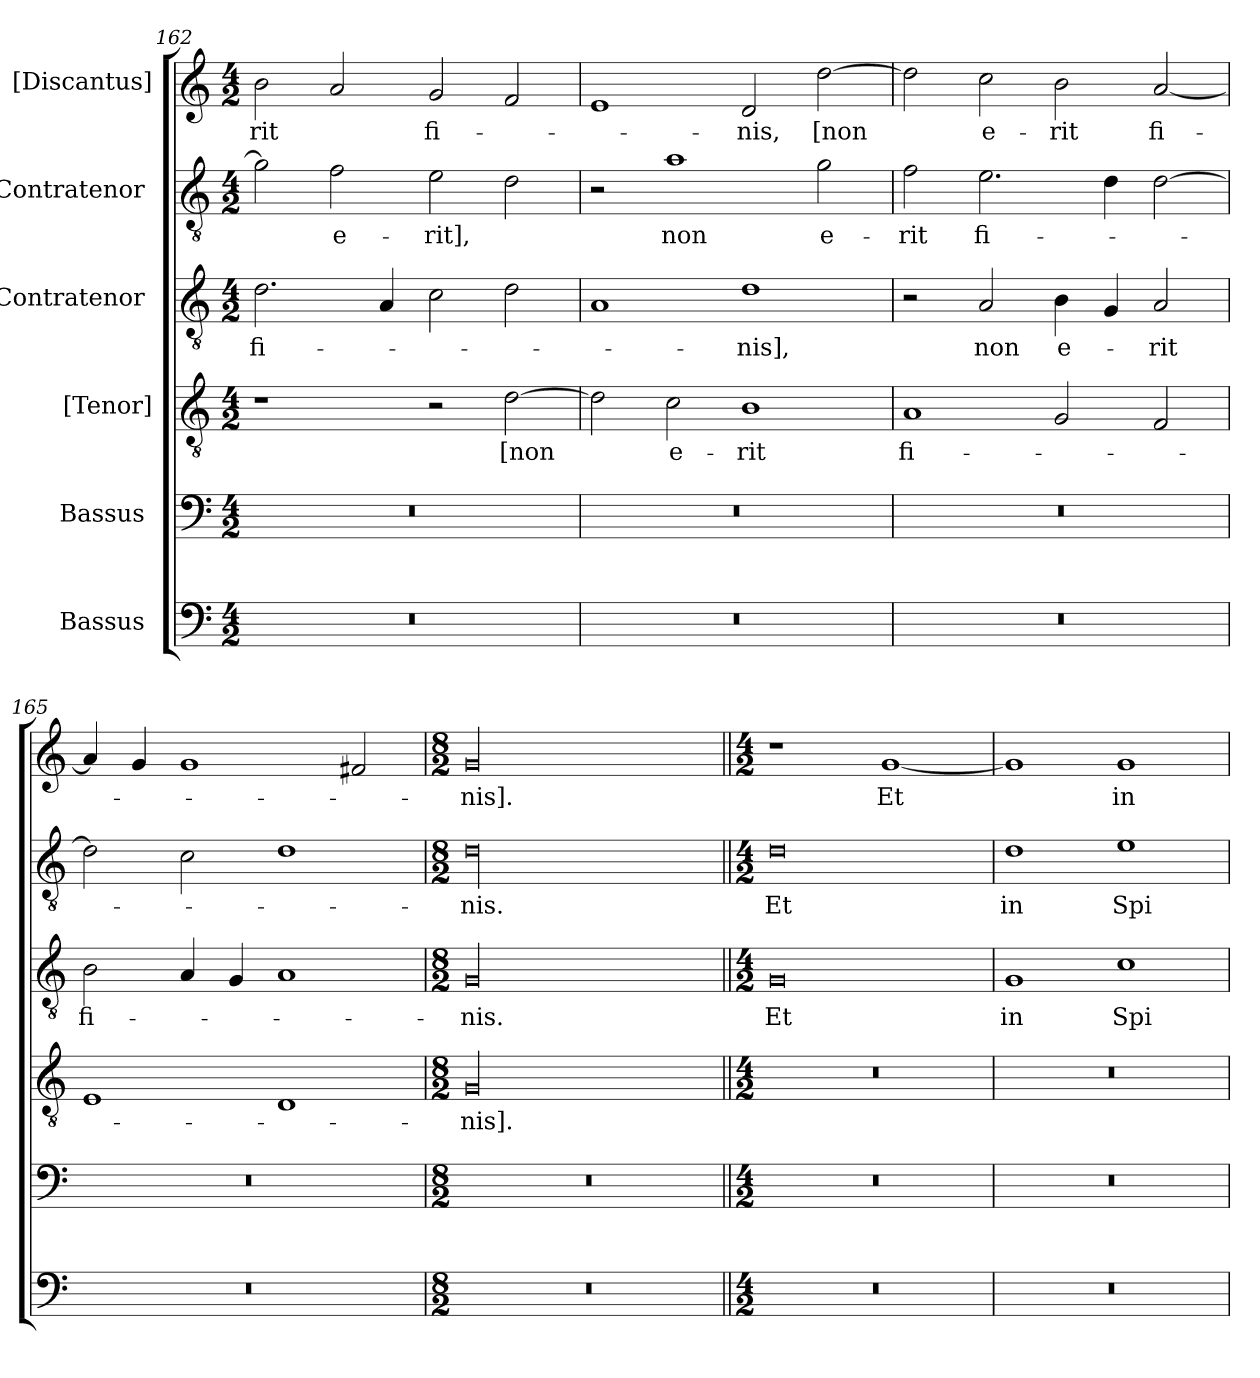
**kern	**kern	**kern	**text	**kern	**text	**kern	**text	**kern	**text
*part6	*part5	*part4	*part4	*part3	*part3	*part2	*part2	*part1	*part1
*staff6	*staff5	*staff4	*staff4	*staff3	*staff3	*staff2	*staff2	*staff1	*staff1
*I"Bassus [2]	*I"Bassus [1]	*I"[Tenor]	*	*I"Contratenor [2]	*	*I"Contratenor [1]	*	*I"[Discantus]	*
*clefF4	*clefF4	*clefGv2	*	*clefGv2	*	*clefGv2	*	*clefG2	*
*k[]	*k[]	*k[]	*	*k[]	*	*k[]	*	*k[]	*
*M4/2	*M4/2	*M4/2	*	*M4/2	*	*M4/2	*	*M4/2	*
=162	=162	=162	=162	=162	=162	=162	=162	=162	=162
0r	0r	1r	.	2.d\	fi-	2g\]	.	2b\	-rit
.	.	.	.	.	.	2f\	e-	2a/	.
.	.	.	.	4A/	.	.	.	.	.
.	.	2r	.	2c\	.	2e\	-rit],	2g/	fi-
.	.	[2d\	[non	2d\	.	2d\	.	2f/	.
=163	=163	=163	=163	=163	=163	=163	=163	=163	=163
0r	0r	2d\]	.	1A/	.	2r	.	1e/	.
.	.	2c\	e-	.	.	1a\	non	.	.
.	.	1B\	-rit	1d\	-nis],	.	.	2d/	-nis,
.	.	.	.	.	.	2g\	e-	[2dd\	[non
=164	=164	=164	=164	=164	=164	=164	=164	=164	=164
0r	0r	1A/	fi-	2r	.	2f\	-rit	2dd\]	.
.	.	.	.	2A/	non	2.e\	fi-	2cc\	e-
.	.	2G/	.	4B\	e-	.	.	2b\	-rit
.	.	.	.	4G/	.	4d\	.	.	.
.	.	2F/	.	2A/	-rit	[2d\	.	[2a/	fi-
=165	=165	=165	=165	=165	=165	=165	=165	=165	=165
0r	0r	1E/	.	2B\	fi-	2d\]	.	4a/]	.
.	.	.	.	.	.	.	.	4g/	.
.	.	.	.	4A/	.	2c\	.	1g/	.
.	.	.	.	4G/	.	.	.	.	.
.	.	1D/	.	1A/	.	1d\	.	.	.
.	.	.	.	.	.	.	.	2f#X/	.
=166	=166	=166	=166	=166	=166	=166	=166	=166	=166
*M8/2	*M8/2	*M8/2	*	*M8/2	*	*M8/2	*	*M8/2	*
00r	00r	00G/	-nis].	00G/	-nis.	00d\	-nis.	00g/	-nis].
=167||	=167||	=167||	=167||	=167||	=167||	=167||	=167||	=167||	=167||
*M4/2	*M4/2	*M4/2	*	*M4/2	*	*M4/2	*	*M4/2	*
0r	0r	0r	.	0G/	Et	0d\	Et	1r	.
.	.	.	.	.	.	.	.	[1g/	Et
=168	=168	=168	=168	=168	=168	=168	=168	=168	=168
0r	0r	0r	.	1G/	in	1d\	in	1g/]	.
.	.	.	.	1c\	Spi-	1e\	Spi-	1g/	in
=	=	=	=	=	=	=	=	=	=
*-	*-	*-	*-	*-	*-	*-	*-	*-	*-
